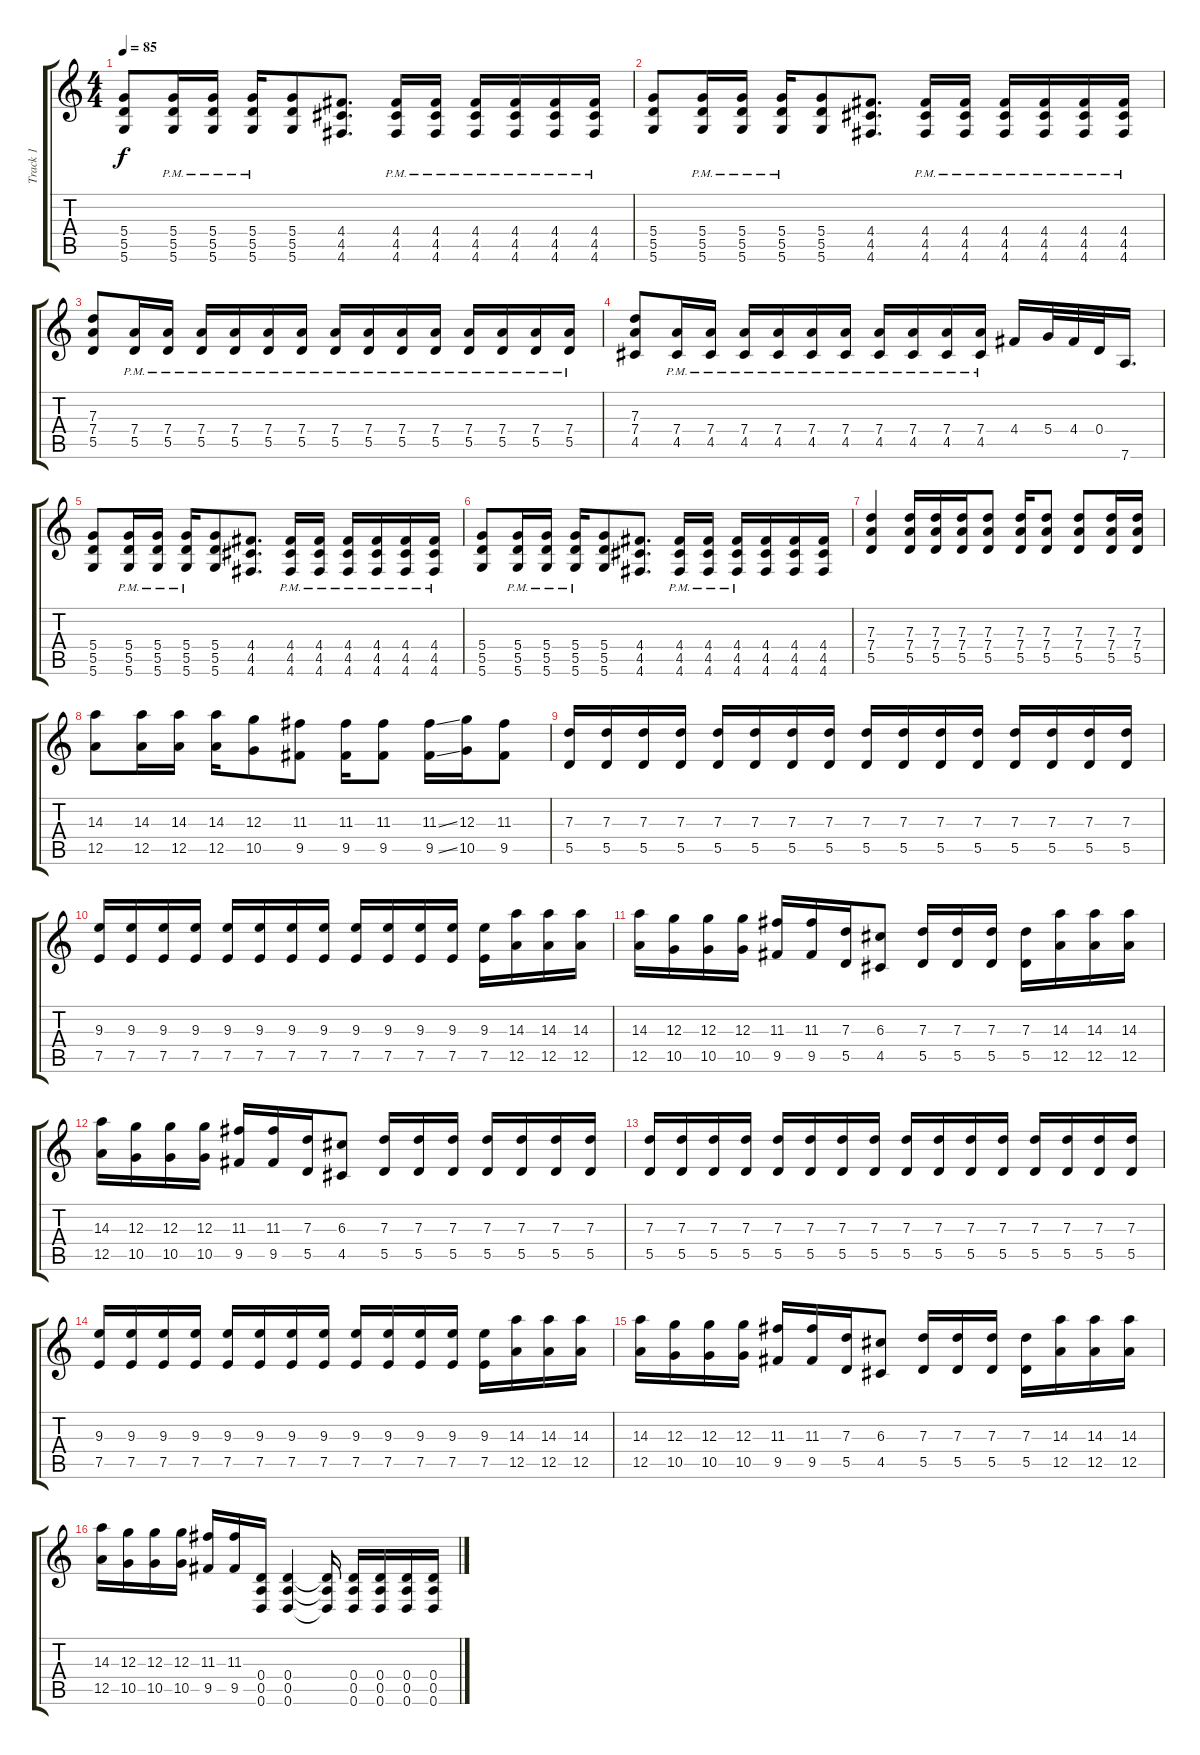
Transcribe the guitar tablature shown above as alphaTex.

\track ("Track 1" "Track 1") {instrument overdrivenguitar}
\staff {score tabs}
\tuning (E4 B3 G3 D3 A2 D2) {hide}
\ts (4 4)
\tempo 85
\clef g2
\ks c
(5.4 5.5 5.6).8{dy f} (5.4{pm} 5.5{pm} 5.6{pm}).16 (5.4{pm} 5.5{pm} 5.6{pm}).16 (5.4{pm} 5.5{pm} 5.6{pm}).16 (5.4 5.5 5.6).8 (4.4 4.5 4.6).8{d} (4.4{pm} 4.5{pm} 4.6{pm}).16 (4.4{pm} 4.5{pm} 4.6{pm}).16 (4.4{pm} 4.5{pm} 4.6{pm}).16 (4.4{pm} 4.5{pm} 4.6{pm}).16 (4.4{pm} 4.5{pm} 4.6{pm}).16 (4.4{pm} 4.5{pm} 4.6{pm}).16 |
(5.4 5.5 5.6).8 (5.4{pm} 5.5{pm} 5.6{pm}).16 (5.4{pm} 5.5{pm} 5.6{pm}).16 (5.4{pm} 5.5{pm} 5.6{pm}).16 (5.4 5.5 5.6).8 (4.4 4.5 4.6).8{d} (4.4{pm} 4.5{pm} 4.6{pm}).16 (4.4{pm} 4.5{pm} 4.6{pm}).16 (4.4{pm} 4.5{pm} 4.6{pm}).16 (4.4{pm} 4.5{pm} 4.6{pm}).16 (4.4{pm} 4.5{pm} 4.6{pm}).16 (4.4{pm} 4.5{pm} 4.6{pm}).16 |
(7.3 7.4 5.5).8 (7.4{pm} 5.5{pm}).16 (7.4{pm} 5.5{pm}).16 (7.4{pm} 5.5{pm}).16 (7.4{pm} 5.5{pm}).16 (7.4{pm} 5.5{pm}).16 (7.4{pm} 5.5{pm}).16 (7.4{pm} 5.5{pm}).16 (7.4{pm} 5.5{pm}).16 (7.4{pm} 5.5{pm}).16 (7.4{pm} 5.5{pm}).16 (7.4{pm} 5.5{pm}).16 (7.4{pm} 5.5{pm}).16 (7.4{pm} 5.5{pm}).16 (7.4{pm} 5.5{pm}).16 |
(7.3 7.4 4.5).8 (7.4{pm} 4.5{pm}).16 (7.4{pm} 4.5{pm}).16 (7.4{pm} 4.5{pm}).16 (7.4{pm} 4.5{pm}).16 (7.4{pm} 4.5{pm}).16 (7.4{pm} 4.5{pm}).16 (7.4{pm} 4.5{pm}).16 (7.4{pm} 4.5{pm}).16 (7.4{pm} 4.5{pm}).16 (7.4 4.5{pm}).16 4.4.16 5.4.32 4.4.32 0.4.32 7.6.16{d} |
(5.4 5.5 5.6).8 (5.4{pm} 5.5{pm} 5.6{pm}).16 (5.4{pm} 5.5{pm} 5.6{pm}).16 (5.4{pm} 5.5{pm} 5.6{pm}).16 (5.4 5.5 5.6).8 (4.4 4.5 4.6).8{d} (4.4{pm} 4.5{pm} 4.6{pm}).16 (4.4{pm} 4.5{pm} 4.6{pm}).16 (4.4{pm} 4.5{pm} 4.6{pm}).16 (4.4{pm} 4.5{pm} 4.6{pm}).16 (4.4{pm} 4.5{pm} 4.6{pm}).16 (4.4{pm} 4.5{pm} 4.6{pm}).16 |
(5.4 5.5 5.6).8 (5.4{pm} 5.5{pm} 5.6{pm}).16 (5.4{pm} 5.5{pm} 5.6{pm}).16 (5.4{pm} 5.5{pm} 5.6{pm}).16 (5.4 5.5 5.6).8 (4.4 4.5 4.6).8{d} (4.4{pm} 4.5{pm} 4.6{pm}).16 (4.4{pm} 4.5{pm} 4.6{pm}).16 (4.4{pm} 4.5{pm} 4.6{pm}).16 (4.4 4.5 4.6).16 (4.4 4.5 4.6).16 (4.4 4.5 4.6).16 |
(7.3 7.4 5.5).4 (7.3 7.4 5.5).16 (7.3 7.4 5.5).16 (7.3 7.4 5.5).16 (7.3 7.4 5.5).8 (7.3 7.4 5.5).16 (7.3 7.4 5.5).8 (7.3 7.4 5.5).8 (7.3 7.4 5.5).16 (7.3 7.4 5.5).16 |
(14.3 12.5).8 (14.3 12.5).16 (14.3 12.5).16 (14.3 12.5).16 (12.3 10.5).8 (11.3 9.5).8 (11.3 9.5).16 (11.3 9.5).8 (11.3{ss} 9.5{ss}).16 (12.3 10.5).16 (11.3 9.5).8 |
(7.3 5.5).16 (7.3 5.5).16 (7.3 5.5).16 (7.3 5.5).16 (7.3 5.5).16 (7.3 5.5).16 (7.3 5.5).16 (7.3 5.5).16 (7.3 5.5).16 (7.3 5.5).16 (7.3 5.5).16 (7.3 5.5).16 (7.3 5.5).16 (7.3 5.5).16 (7.3 5.5).16 (7.3 5.5).16 |
(9.3 7.5).16 (9.3 7.5).16 (9.3 7.5).16 (9.3 7.5).16 (9.3 7.5).16 (9.3 7.5).16 (9.3 7.5).16 (9.3 7.5).16 (9.3 7.5).16 (9.3 7.5).16 (9.3 7.5).16 (9.3 7.5).16 (9.3 7.5).16 (14.3 12.5).16 (14.3 12.5).16 (14.3 12.5).16 |
(14.3 12.5).16 (12.3 10.5).16 (12.3 10.5).16 (12.3 10.5).16 (11.3 9.5).16 (11.3 9.5).16 (7.3 5.5).16 (6.3 4.5).8 (7.3 5.5).16 (7.3 5.5).16 (7.3 5.5).16 (7.3 5.5).16 (14.3 12.5).16 (14.3 12.5).16 (14.3 12.5).16 |
(14.3 12.5).16 (12.3 10.5).16 (12.3 10.5).16 (12.3 10.5).16 (11.3 9.5).16 (11.3 9.5).16 (7.3 5.5).16 (6.3 4.5).8 (7.3 5.5).16 (7.3 5.5).16 (7.3 5.5).16 (7.3 5.5).16 (7.3 5.5).16 (7.3 5.5).16 (7.3 5.5).16 |
(7.3 5.5).16 (7.3 5.5).16 (7.3 5.5).16 (7.3 5.5).16 (7.3 5.5).16 (7.3 5.5).16 (7.3 5.5).16 (7.3 5.5).16 (7.3 5.5).16 (7.3 5.5).16 (7.3 5.5).16 (7.3 5.5).16 (7.3 5.5).16 (7.3 5.5).16 (7.3 5.5).16 (7.3 5.5).16 |
(9.3 7.5).16 (9.3 7.5).16 (9.3 7.5).16 (9.3 7.5).16 (9.3 7.5).16 (9.3 7.5).16 (9.3 7.5).16 (9.3 7.5).16 (9.3 7.5).16 (9.3 7.5).16 (9.3 7.5).16 (9.3 7.5).16 (9.3 7.5).16 (14.3 12.5).16 (14.3 12.5).16 (14.3 12.5).16 |
(14.3 12.5).16 (12.3 10.5).16 (12.3 10.5).16 (12.3 10.5).16 (11.3 9.5).16 (11.3 9.5).16 (7.3 5.5).16 (6.3 4.5).8 (7.3 5.5).16 (7.3 5.5).16 (7.3 5.5).16 (7.3 5.5).16 (14.3 12.5).16 (14.3 12.5).16 (14.3 12.5).16 |
(14.3 12.5).16 (12.3 10.5).16 (12.3 10.5).16 (12.3 10.5).16 (11.3 9.5).16 (11.3 9.5).16 (0.4 0.5 0.6).16 (0.4 0.5 0.6).4 (0.4{t} 0.5{t} 0.6{t}).16 (0.4 0.5 0.6).16 (0.4 0.5 0.6).16 (0.4 0.5 0.6).16 (0.4 0.5 0.6).16
